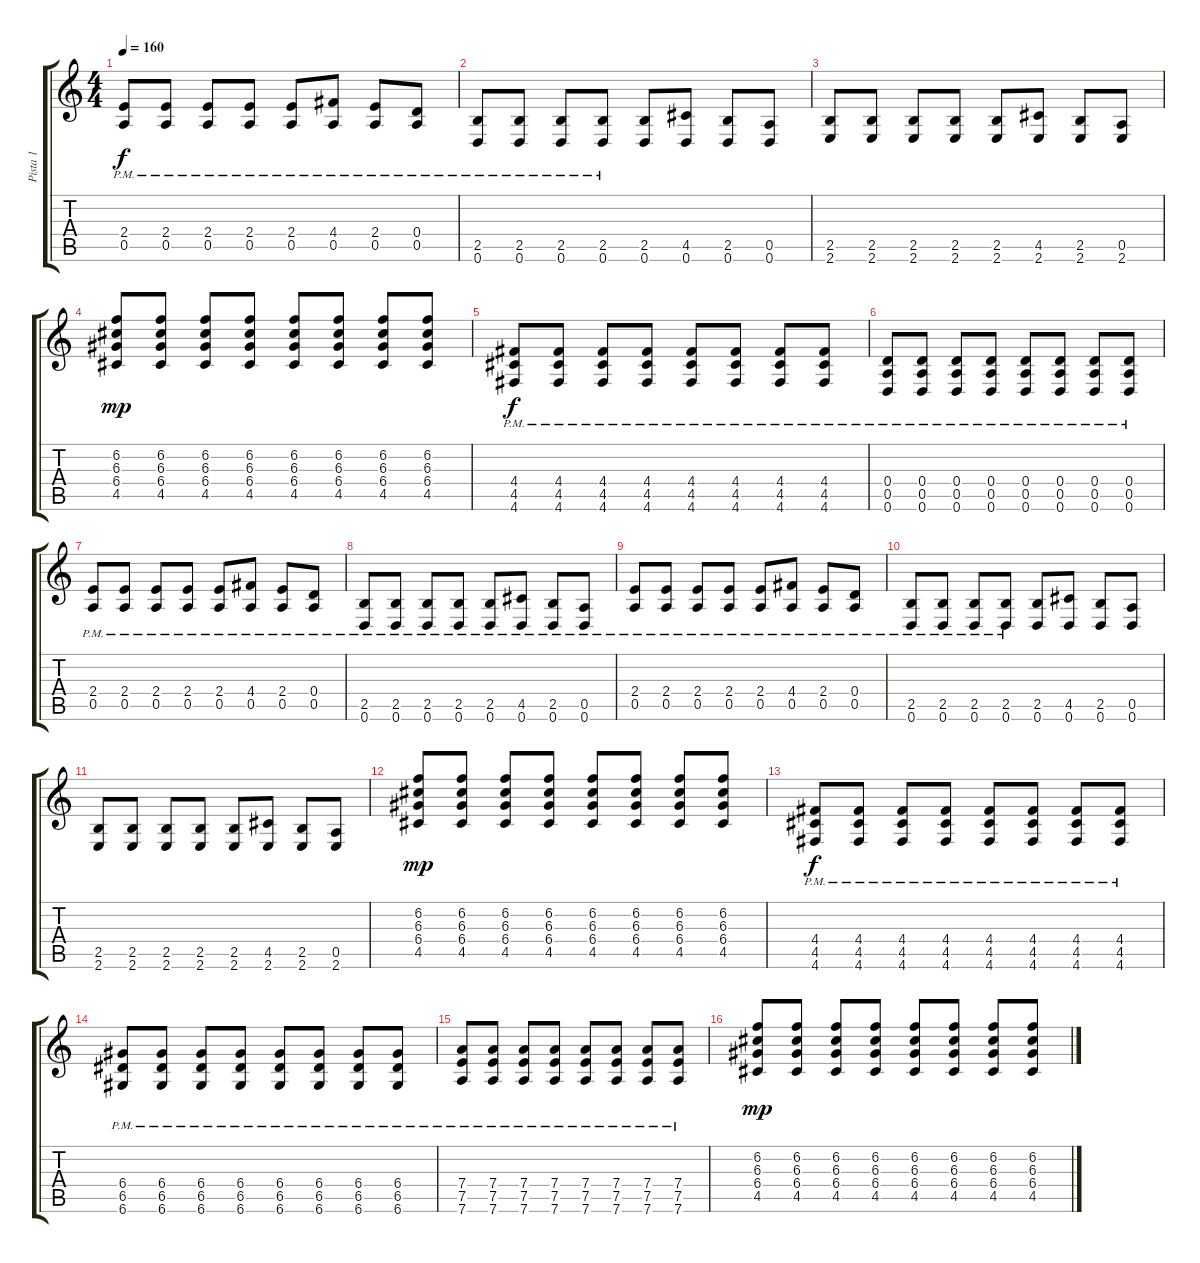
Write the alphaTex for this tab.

\track ("Pista 1" "Pista 1") {instrument distortionguitar}
\staff {score tabs}
\tuning (E4 B3 G3 D3 A2 D2) {hide}
\ts (4 4)
\tempo 160
\clef g2
\ks c
(2.4{pm} 0.5{pm}).8{dy f} (2.4{pm} 0.5{pm}).8 (2.4{pm} 0.5{pm}).8 (2.4{pm} 0.5{pm}).8 (2.4{pm} 0.5{pm}).8 (4.4{pm} 0.5{pm}).8 (2.4{pm} 0.5{pm}).8 (0.4{pm} 0.5{pm}).8 |
(2.5{pm} 0.6{pm}).8 (2.5{pm} 0.6{pm}).8 (2.5{pm} 0.6{pm}).8 (2.5{pm} 0.6{pm}).8 (2.5 0.6).8 (4.5 0.6).8 (2.5 0.6).8 (0.5 0.6).8 |
(2.5 2.6).8 (2.5 2.6).8 (2.5 2.6).8 (2.5 2.6).8 (2.5 2.6).8 (4.5 2.6).8 (2.5 2.6).8 (0.5 2.6).8 |
(6.2 6.3 6.4 4.5).8{dy mp} (6.2 6.3 6.4 4.5).8 (6.2 6.3 6.4 4.5).8 (6.2 6.3 6.4 4.5).8 (6.2 6.3 6.4 4.5).8 (6.2 6.3 6.4 4.5).8 (6.2 6.3 6.4 4.5).8 (6.2 6.3 6.4 4.5).8 |
(4.4{pm} 4.5{pm} 4.6{pm}).8{dy f} (4.4{pm} 4.5{pm} 4.6{pm}).8 (4.4{pm} 4.5{pm} 4.6{pm}).8 (4.4{pm} 4.5{pm} 4.6{pm}).8 (4.4{pm} 4.5{pm} 4.6{pm}).8 (4.4{pm} 4.5{pm} 4.6{pm}).8 (4.4{pm} 4.5{pm} 4.6{pm}).8 (4.4{pm} 4.5{pm} 4.6{pm}).8 |
(0.4{pm} 0.5{pm} 0.6{pm}).8 (0.4{pm} 0.5{pm} 0.6{pm}).8 (0.4{pm} 0.5{pm} 0.6{pm}).8 (0.4{pm} 0.5{pm} 0.6{pm}).8 (0.4{pm} 0.5{pm} 0.6{pm}).8 (0.4{pm} 0.5{pm} 0.6{pm}).8 (0.4{pm} 0.5{pm} 0.6{pm}).8 (0.4{pm} 0.5{pm} 0.6{pm}).8 |
(2.4{pm} 0.5{pm}).8 (2.4{pm} 0.5{pm}).8 (2.4{pm} 0.5{pm}).8 (2.4{pm} 0.5{pm}).8 (2.4{pm} 0.5{pm}).8 (4.4{pm} 0.5{pm}).8 (2.4{pm} 0.5{pm}).8 (0.4{pm} 0.5{pm}).8 |
(2.5{pm} 0.6{pm}).8 (2.5{pm} 0.6{pm}).8 (2.5{pm} 0.6{pm}).8 (2.5{pm} 0.6{pm}).8 (2.5{pm} 0.6{pm}).8 (4.5{pm} 0.6{pm}).8 (2.5{pm} 0.6{pm}).8 (0.5{pm} 0.6{pm}).8 |
(2.4{pm} 0.5{pm}).8 (2.4{pm} 0.5{pm}).8 (2.4{pm} 0.5{pm}).8 (2.4{pm} 0.5{pm}).8 (2.4{pm} 0.5{pm}).8 (4.4{pm} 0.5{pm}).8 (2.4{pm} 0.5{pm}).8 (0.4{pm} 0.5{pm}).8 |
(2.5{pm} 0.6{pm}).8 (2.5{pm} 0.6{pm}).8 (2.5{pm} 0.6{pm}).8 (2.5{pm} 0.6{pm}).8 (2.5 0.6).8 (4.5 0.6).8 (2.5 0.6).8 (0.5 0.6).8 |
(2.5 2.6).8 (2.5 2.6).8 (2.5 2.6).8 (2.5 2.6).8 (2.5 2.6).8 (4.5 2.6).8 (2.5 2.6).8 (0.5 2.6).8 |
(6.2 6.3 6.4 4.5).8{dy mp} (6.2 6.3 6.4 4.5).8 (6.2 6.3 6.4 4.5).8 (6.2 6.3 6.4 4.5).8 (6.2 6.3 6.4 4.5).8 (6.2 6.3 6.4 4.5).8 (6.2 6.3 6.4 4.5).8 (6.2 6.3 6.4 4.5).8 |
(4.4{pm} 4.5{pm} 4.6{pm}).8{dy f} (4.4{pm} 4.5{pm} 4.6{pm}).8 (4.4{pm} 4.5{pm} 4.6{pm}).8 (4.4{pm} 4.5{pm} 4.6{pm}).8 (4.4{pm} 4.5{pm} 4.6{pm}).8 (4.4{pm} 4.5{pm} 4.6{pm}).8 (4.4{pm} 4.5{pm} 4.6{pm}).8 (4.4{pm} 4.5{pm} 4.6{pm}).8 |
(6.4{pm} 6.5{pm} 6.6{pm}).8 (6.4{pm} 6.5{pm} 6.6{pm}).8 (6.4{pm} 6.5{pm} 6.6{pm}).8 (6.4{pm} 6.5{pm} 6.6{pm}).8 (6.4{pm} 6.5{pm} 6.6{pm}).8 (6.4{pm} 6.5{pm} 6.6{pm}).8 (6.4{pm} 6.5{pm} 6.6{pm}).8 (6.4{pm} 6.5{pm} 6.6{pm}).8 |
(7.4{pm} 7.5{pm} 7.6{pm}).8 (7.4{pm} 7.5{pm} 7.6{pm}).8 (7.4{pm} 7.5{pm} 7.6{pm}).8 (7.4{pm} 7.5{pm} 7.6{pm}).8 (7.4{pm} 7.5{pm} 7.6{pm}).8 (7.4{pm} 7.5{pm} 7.6{pm}).8 (7.4{pm} 7.5{pm} 7.6{pm}).8 (7.4{pm} 7.5{pm} 7.6{pm}).8 |
(6.2 6.3 6.4 4.5).8{dy mp} (6.2 6.3 6.4 4.5).8 (6.2 6.3 6.4 4.5).8 (6.2 6.3 6.4 4.5).8 (6.2 6.3 6.4 4.5).8 (6.2 6.3 6.4 4.5).8 (6.2 6.3 6.4 4.5).8 (6.2 6.3 6.4 4.5).8
